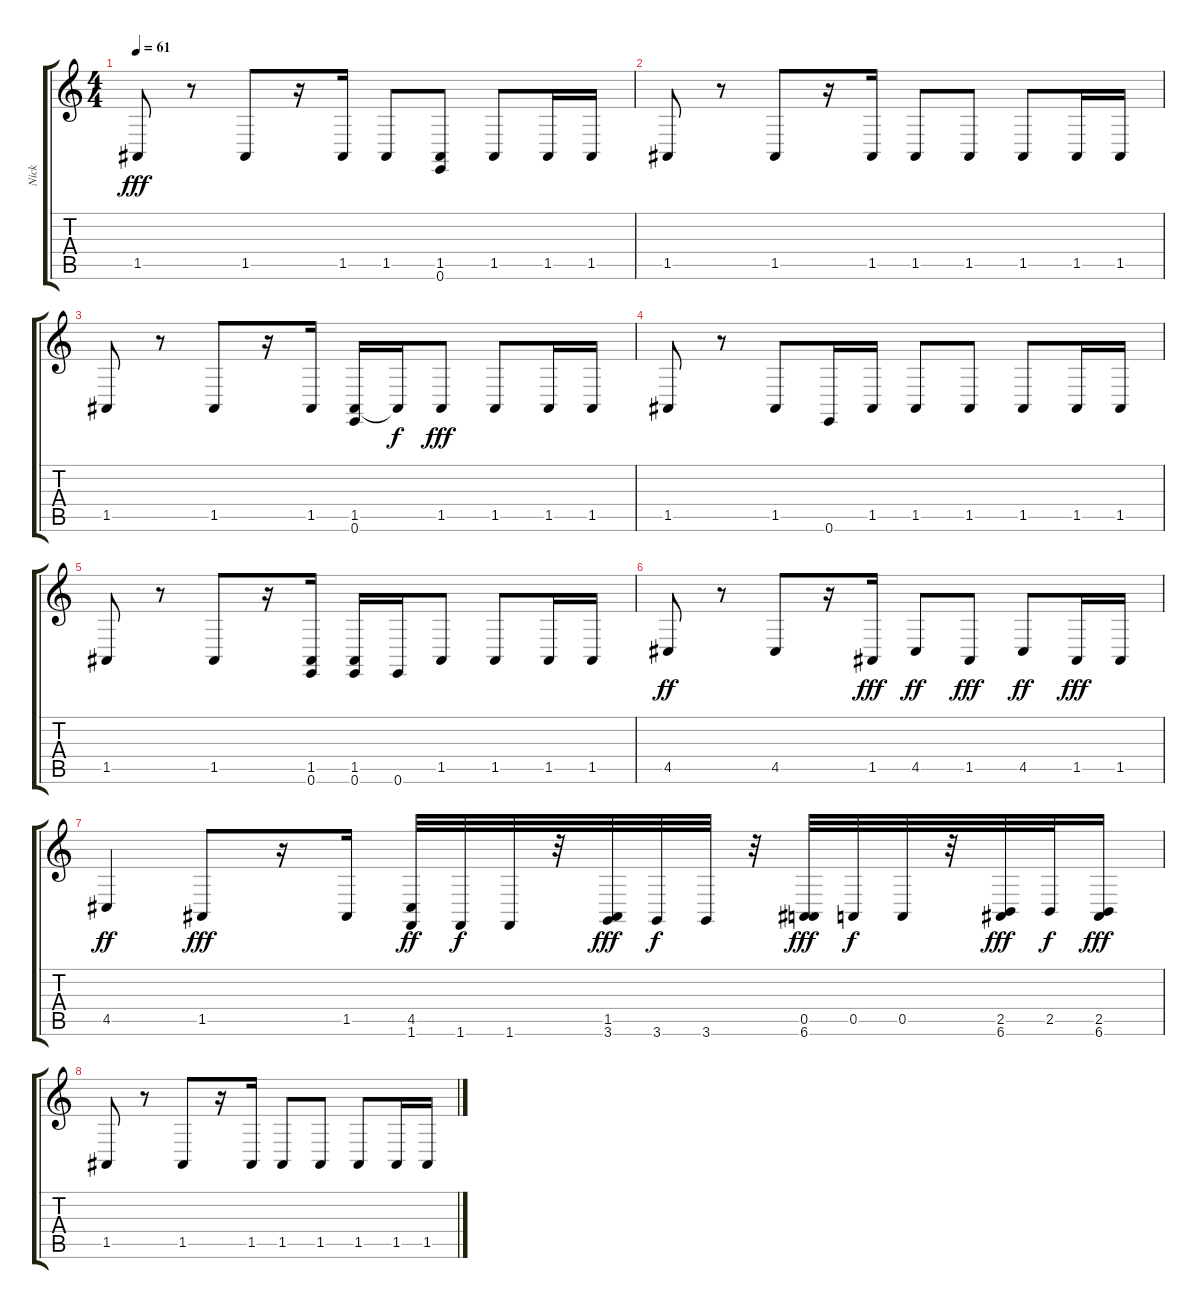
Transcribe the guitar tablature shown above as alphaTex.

\track ("Nick" "Nick") {instrument acousticgrandpiano}
\staff {score tabs}
\tuning (E4 B3 G3 D3 A2 E2) {hide}
\ts (4 4)
\tempo 61
\clef g2
\ks c
1.5.8{dy fff} r.8 1.5.8 r.16 1.5.16 1.5.8 (1.5 0.6).8 1.5.8 1.5.16 1.5.16 |
1.5.8 r.8 1.5.8 r.16 1.5.16 1.5.8 1.5.8 1.5.8 1.5.16 1.5.16 |
1.5.8 r.8 1.5.8 r.16 1.5.16 (1.5 0.6).16 1.5{t}.16{dy f} 1.5.8{dy fff} 1.5.8 1.5.16 1.5.16 |
1.5.8 r.8 1.5.8 0.6.16 1.5.16 1.5.8 1.5.8 1.5.8 1.5.16 1.5.16 |
1.5.8 r.8 1.5.8 r.16 (1.5 0.6).16 (1.5 0.6).16 0.6.16 1.5.8 1.5.8 1.5.16 1.5.16 |
4.5.8{dy ff} r.8 4.5.8 r.16 1.5.16{dy fff} 4.5.8{dy ff} 1.5.8{dy fff} 4.5.8{dy ff} 1.5.16{dy fff} 1.5.16 |
4.5.4{dy ff} 1.5.8{dy fff} r.16 1.5.16 (4.5 1.6).32{dy ff} 1.6.32{dy f} 1.6.32 r.32 (1.5 3.6).32{dy fff} 3.6.32{dy f} 3.6.32 r.32 (0.5 6.6).32{dy fff} 0.5.32{dy f} 0.5.32 r.32 (2.5 6.6).32{dy fff} 2.5.32{dy f} (2.5 6.6).16{dy fff} |
1.5.8 r.8 1.5.8 r.16 1.5.16 1.5.8 1.5.8 1.5.8 1.5.16 1.5.16
